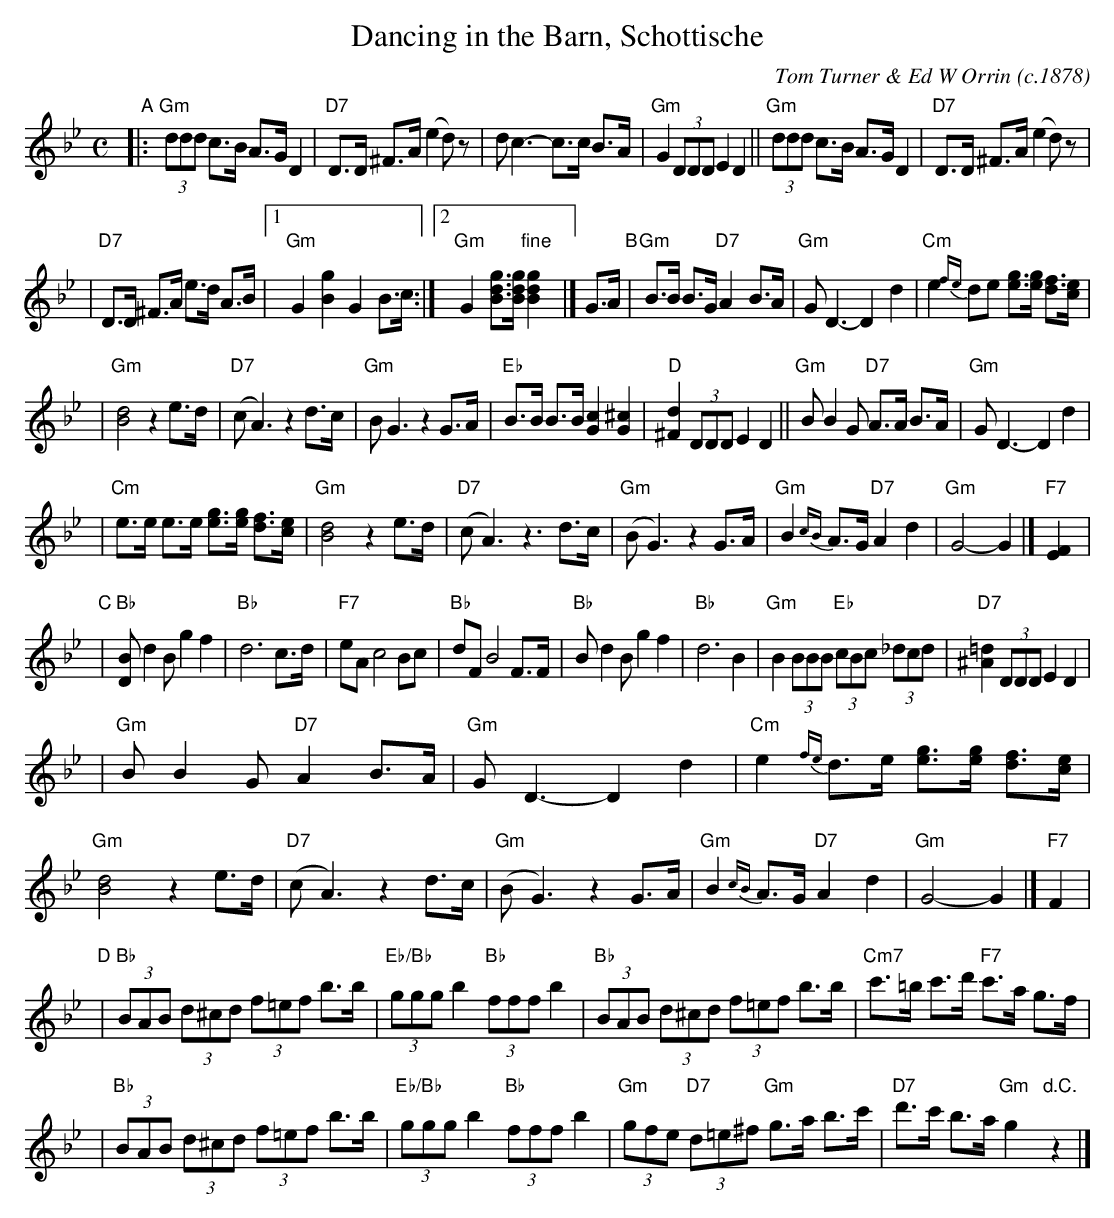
X:1
T: Dancing in the Barn, Schottische
O: c.1878
C: Tom Turner & Ed W Orrin
M: C
L: 1/8
K: Gm
"A"
|: "Gm"(3ddd c>B A>G D2 \
| "D7"D>D ^F>A (e2 d)z \
|      dc3- c>c B>A \
| "Gm"G2 (3DDD E2 D2 \
|| "Gm"(3ddd c>B A>G D2 \
| "D7"D>D ^F>A (e2 d)z \
|
|  "D7"D>D ^F>A e>d A>B \
|1 "Gm"G2 [g2B2] G2 B>c \
:|2 "Gm"G2 [gdB]>[gdB] "fine"[g2d2B2]y2 |] G>A \
"B"\
| "Gm"B>B B>G "D7"A2 B>A \
| "Gm"GD3- D2 d2 \
| "Cm"e2 {fe}de [ge]>[ge] [fd]>[ec] |
| "Gm"[d4B4] z2 e>d \
| "D7"(cA3) z2 d>c \
| "Gm"BG3 z2 G>A \
| "Eb"B>B B>B [c2G2] [^c2G2] \
| "D"[d2^F2] (3DDD E2 D2 \
||"Gm"BkB2G "D7"A>A B>A \
| "Gm"GD3- D2 d2 |
| "Cm"e>e e>e [ge]>[ge] [fd]>[ec] \
| "Gm"[d4B4] z2 e>d \
| "D7"(cA3) z3 d>c \
| "Gm"(BG3) z2 G>A \
| "Gm"B2 {cB}A>G "D7"A2 d2 \
| "Gm"G4- G2 |] "F7"k[F2E2] |
"C"\
| "Bb"[BD]kd2B g2 f2 \
| "Bb"d6 c>d \
| "F7"eA c4 Bc \
| "Bb"dF B4 F>F \
| "Bb"B kd2 B g2 f2 \
| "Bb"d6 B2 \
| "Gm"B2 (3BBB "Eb"(3cBc (3_dcd \
| "D7"[=d2^A2] (3DDD E2 D2 |
| "Gm"BB2G "D7"A2 B>A \
| "Gm" GD3- D2 d2 \
| "Cm"e2 {fe}d>e [ge]>[ge] [fd]>[ec] \
| "Gm"[d4B4] z2 e>d \
| "D7"(cA3) z2 d>c \
| "Gm"(BG3) z2 G>A \
| "Gm"B2 {cB}A>G "D7"A2 d2 \
| "Gm"G4- G2 |] "F7"F2 |
"D"\
| "Bb"(3BAB (3d^cd (3f=ef b>b \
| "Eb/Bb"(3ggg b2 "Bb"(3fff b2 \
| "Bb"(3BAB (3d^cd (3f=ef b>b \
| "Cm7"c'>=b c'>d' "F7"c'>a g>f |
| "Bb"(3BAB (3d^cd (3f=ef b>b \
| "Eb/Bb"(3ggg b2 "Bb"(3fff b2 \
| "Gm"(3gfe "D7"(3d=e^f "Gm"g>a b>c' \
| "D7"d'>c' b>a "Gm"g2 "d.C."z2 |]
